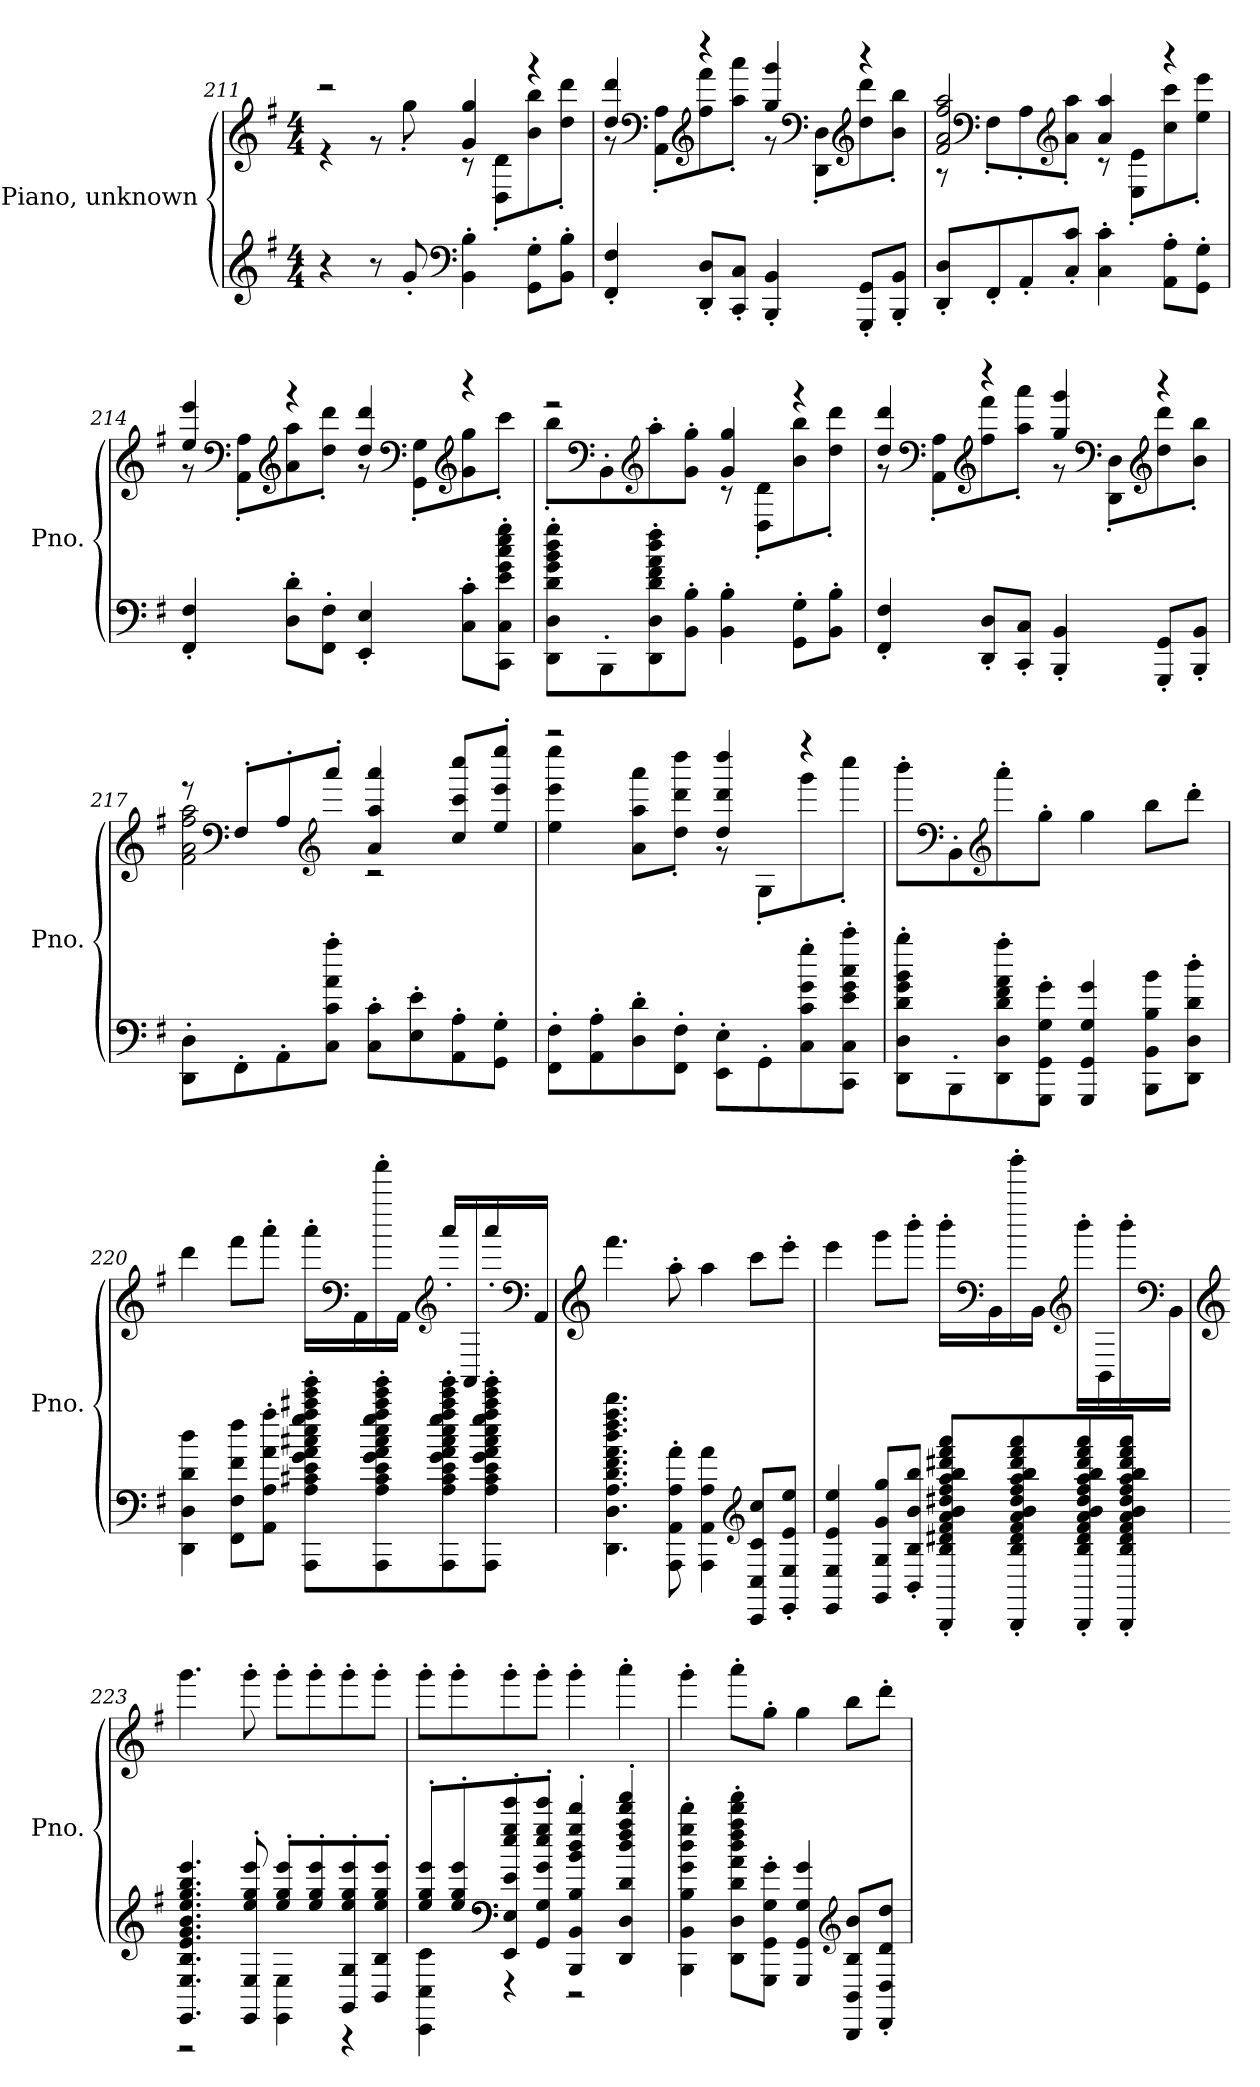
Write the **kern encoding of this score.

**kern	**kern
*part1	*part1
*staff2	*staff1
*I"Piano, unknown	*
*I'Pno.	*
!!LO:LB:g=z
*clefG2	*clefG2
*k[f#]	*k[f#]
*M4/4	*M4/4
=211	=211
*	*^
4r	2r	4r
8r	.	8r
8g'/	.	8gg'\
*clefF4	*	*
4BB\' 4B\'	4g/ 4gg/	8r
.	.	8D\' 8d\'L
8GG\' 8G\'L	4r	8b\ 8bb\
8BB\' 8B\'J	.	8dd\' 8ddd\'J
=212	=212	=212
4FF#/' 4F#/'	4dd/ 4ddd/	8r
*	*clefF4	*
.	.	8AA\' 8A\'L
*	*clefG2	*
8DD/' 8D/'L	4r	8ff#\ 8fff#\
8CC/' 8C/'J	.	8aa\' 8aaa\'J
4BBB/' 4BB/'	4gg/ 4ggg/	8r
*	*clefF4	*
.	.	8DD\' 8D\'L
*	*clefG2	*
8GGG/' 8GG/'L	4r	8dd\ 8ddd\
8BBB/' 8BB/'J	.	8b\' 8bb\'J
=213	=213	=213
8DD/' 8D/'L	2f#/ 2a/ 2ff#/ 2aa/	8r
*	*clefF4	*
8FF#'/	.	8F#'\L
8AA'/	.	8A'\
*	*clefG2	*
8C/' 8c/'J	.	8a\' 8aa\'J
4C\' 4c\'	4a/ 4aa/	8r
.	.	8E\' 8e\'L
8AA\' 8A\'L	4r	8cc\ 8ccc\
8GG\' 8G\'J	.	8ee\' 8eee\'J
!!LO:LB:g=z	!!
=214	=214	=214
4FF#/' 4F#/'	4ee/ 4eee/	8r
*	*clefF4	*
.	.	8AA\' 8A\'L
*	*clefG2	*
8D\' 8d\'L	4r	8a\ 8aa\
8FF#\' 8F#\'J	.	8dd\' 8ddd\'J
4EE/' 4E/'	4dd/ 4ddd/	8r
*	*clefF4	*
.	.	8GG\' 8G\'L
*	*clefG2	*
8C\' 8c\'L	4r	8g\ 8gg\
8CC\' 8C\' 8e\' 8g\' 8cc\' 8ee\' 8gg\'J	.	8ccc'\J
=215	=215	=215
8DD\' 8D\' 8d\' 8g\' 8b\' 8dd\' 8gg\'L	2r	8bb'\L
*	*clefF4	*
8BBB'\	.	8BB'\
*	*clefG2	*
8DD\' 8D\' 8d\' 8f#\' 8a\' 8dd\' 8ff#\'	.	8aa'\
8BB\' 8B\'J	.	8g\' 8gg\'J
4BB\' 4B\'	4g/ 4gg/	8r
.	.	8D\' 8d\'L
8GG\' 8G\'L	4r	8b\ 8bb\
8BB\' 8B\'J	.	8dd\' 8ddd\'J
!!LO:LB:g=z	!!
=216	=216	=216
4FF#/' 4F#/'	4dd/ 4ddd/	8r
*	*clefF4	*
.	.	8AA\' 8A\'L
*	*clefG2	*
8DD/' 8D/'L	4r	8ff#\ 8fff#\
8CC/' 8C/'J	.	8aa\' 8aaa\'J
4BBB/' 4BB/'	4gg/ 4ggg/	8r
*	*clefF4	*
.	.	8DD\' 8D\'L
*	*clefG2	*
8GGG/' 8GG/'L	4r	8dd\ 8ddd\
8BBB/' 8BB/'J	.	8b\' 8bb\'J
=217	=217	=217
8DD\' 8D\'L	8r	2f#\ 2a\ 2ff#\ 2aa\
*	*clefF4	*
8FF#'\	8F#'/L	.
8AA'\	8A'/	.
*	*clefG2	*
8C\' 8c\' 8a\' 8aa\'J	8aaa'/J	.
8C\' 8c\'L	4a/ 4aa/ 4aaa/	2r
8E\' 8e\'	.	.
8AA\' 8A\'	8cc/ 8ccc/ 8cccc/L	.
8GG\' 8G\'J	8ee/' 8eee/' 8eeee/'J	.
=218	=218	=218
8FF#\' 8F#\'L	2r	4ee\ 4eee\ 4eeee\
8AA\' 8A\'	.	.
8D\' 8d\'	.	8a\ 8aa\ 8aaa\L
8FF#\' 8F#\'J	.	8dd\' 8ddd\' 8dddd\'J
8EE\' 8E\'L	4dd/ 4ddd/ 4dddd/	8r
8GG'\	.	8G'\L
8C\' 8c\' 8g\' 8gg\'	4r	8ggg\
8CC\' 8C\' 8e\' 8g\' 8cc\' 8ccc\'J	.	8cccc'\J
*	*v	*v
!!LO:LB:g=z
=219	=219
8DD\' 8D\' 8d\' 8g\' 8b\' 8bb\'L	8bbb'\L
*	*clefF4
8BBB'\	8BB'\
*	*clefG2
8DD\' 8D\' 8d\' 8f#\' 8a\' 8aa\'	8aaa'\
8GGG\' 8GG\' 8G\' 8g\'J	8gg'\J
4GGG/ 4GG/ 4G/ 4g/	4gg\
8BBB\ 8BB\ 8B\ 8b\L	8bb\L
8DD\' 8D\' 8d\' 8dd\'J	8ddd'\J
=220	=220
4DD\ 4D\ 4d\ 4dd\	4ddd\
8FF#\ 8F#\ 8f#\ 8ff#\L	8fff#\L
8AA\' 8A\' 8a\' 8aa\'J	8aaa'\J
8AAA\' 8A\' 8c#X\' 8e\' 8g\' 8a\' 8cc#X\' 8ee\' 8gg\' 8aa\' 8ccc#X\' 8eee\' 8ggg\'L	16aaa'\LL
*	*clefF4
.	16AA\
8AAA\' 8A\' 8c#\' 8e\' 8g\' 8a\' 8cc#\' 8ee\' 8gg\' 8aa\' 8ccc#\' 8eee\' 8ggg\'	16aaa'\
.	16AA\JJ
*	*clefG2
8AAA\' 8A\' 8c#\' 8e\' 8g\' 8a\' 8cc#\' 8ee\' 8gg\' 8aa\' 8ccc#\' 8eee\' 8ggg\'	16aaa'/LL
.	16AA/
8AAA\' 8A\' 8c#\' 8e\' 8g\' 8a\' 8cc#\' 8ee\' 8gg\' 8aa\' 8ccc#\' 8eee\' 8ggg\'J	16aaa'/
*	*clefF4
.	16AA/JJ
=221	=221
*	*clefG2
4.DD\ 4.D\ 4.A\ 4.d\ 4.f#\ 4.a\ 4.dd\ 4.ff#\ 4.aa\ 4.ddd\	4.fff#\
8AAA\' 8AA\' 8A\' 8a\'	8aa'\
4AAA\ 4AA\ 4A\ 4a\	4aa\
*clefG2	*
8CC/ 8C/ 8c/ 8cc/L	8ccc\L
8EE/' 8E/' 8e/' 8ee/'J	8eee'\J
!!LO:LB:g=z
=222	=222
4EE/ 4E/ 4e/ 4ee/	4eee\
8GG/ 8G/ 8g/ 8gg/L	8ggg\L
8BB/' 8B/' 8b/' 8bb/'J	8bbb'\J
8BBB/' 8B/' 8d#X/' 8f#/' 8a/' 8b/' 8dd#X/' 8ff#/' 8aa/' 8bb/' 8ddd#X/' 8fff#/' 8aaa/'L	16bbb'\LL
*	*clefF4
.	16BB\
8BBB/' 8B/' 8d#/' 8f#/' 8a/' 8b/' 8dd#/' 8ff#/' 8aa/' 8bb/' 8ddd#/' 8fff#/' 8aaa/'	16bbb'\
.	16BB\JJ
*	*clefG2
8BBB/' 8B/' 8d#/' 8f#/' 8a/' 8b/' 8dd#/' 8ff#/' 8aa/' 8bb/' 8ddd#/' 8fff#/' 8aaa/'	16bbb'\LL
.	16BB\
8BBB/' 8B/' 8d#/' 8f#/' 8a/' 8b/' 8dd#/' 8ff#/' 8aa/' 8bb/' 8ddd#/' 8fff#/' 8aaa/'J	16bbb'\
*	*clefF4
.	16BB\JJ
=223	=223
*	*clefG2
*^	*
4.EE/ 4.E/ 4.B/ 4.e/ 4.g/ 4.b/ 4.ee/ 4.gg/ 4.bb/ 4.eee/	2r	4.ggg\
8EE/' 8E/' 8ee/' 8gg/' 8eee/'	.	8ggg'\
8ee/' 8gg/' 8eee/'L	4EE\ 4E\	8ggg'\L
8ee/' 8gg/' 8eee/'	.	8ggg'\
8GG/' 8G/' 8ee/' 8gg/' 8eee/'	4r	8ggg'\
8BB/' 8B/' 8ee/' 8gg/' 8eee/'J	.	8ggg'\J
=224	=224	=224
8ee/' 8gg/' 8eee/'L	4CC\ 4C\ 4c\	8ggg'\L
8ee/' 8gg/' 8eee/'	.	8ggg'\
*clefF4	*	*
8EE/' 8E/' 8e/' 8ee/' 8gg/' 8eee/'	4r	8ggg'\
8GG/' 8G/' 8g/' 8ee/' 8gg/' 8eee/'J	.	8ggg'\J
4BBB/' 4BB/' 4B/' 4b/' 4dd/' 4gg/' 4ddd/'	2r	4ggg'\
4DD/' 4D/' 4d/' 4dd/' 4ff#/' 4aa/' 4ddd/' 4fff#/'	.	4aaa'\
*v	*v	*
!!LO:PB:g=z
=225	=225
4BBB\' 4BB\' 4B\' 4g\' 4dd\' 4gg\' 4ddd\'	4ggg'\
8DD\' 8D\' 8d\' 8a\' 8dd\' 8ff#\' 8aa\' 8ddd\' 8fff#\'L	8aaa'\L
8GGG\' 8GG\' 8G\' 8g\'J	8gg'\J
4GGG/ 4GG/ 4G/ 4g/	4gg\
*clefG2	*
8BBB/ 8BB/ 8B/ 8b/L	8bb\L
8DD/' 8D/' 8d/' 8dd/'J	8ddd'\J
=	=
*-	*-
